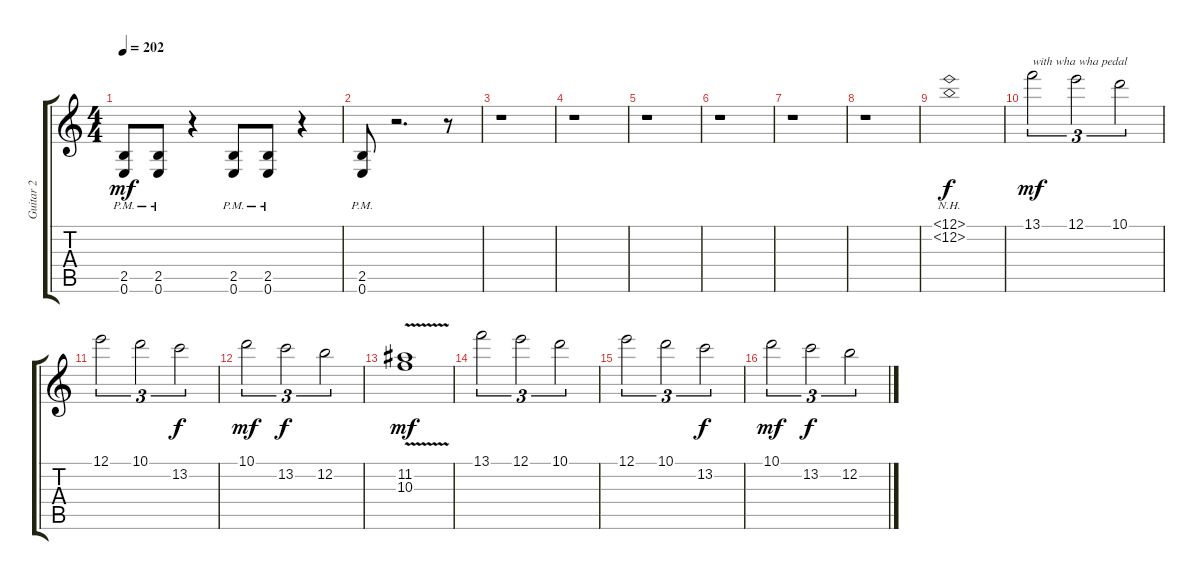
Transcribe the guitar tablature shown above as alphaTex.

\track ("Guitar 2" "Guitar 2") {instrument distortionguitar}
\staff {score tabs}
\tuning (E4 B3 G3 D3 A2 E2) {hide}
\ts (4 4)
\tempo 202
\clef g2
\ks c
(2.5{pm} 0.6{pm}).8{dy mf} (2.5{pm} 0.6{pm}).8 r.4 (2.5{pm} 0.6{pm}).8 (2.5{pm} 0.6{pm}).8 r.4 |
(2.5{pm} 0.6{pm}).8 r.2{d} r.8 |
r.1 |
r.1 |
r.1 |
r.1 |
r.1 |
r.1 |
(12.1{nh} 12.2{nh}).1{dy f} |
13.1.2{tu (3 2) txt "with wha wha pedal" dy mf} 12.1.2{tu (3 2)} 10.1.2{tu (3 2)} |
12.1.2{tu (3 2)} 10.1.2{tu (3 2)} 13.2.2{tu (3 2) dy f} |
10.1.2{tu (3 2) dy mf} 13.2.2{tu (3 2) dy f} 12.2.2{tu (3 2)} |
(11.2{v} 10.3{v}).1{dy mf} |
13.1.2{tu (3 2)} 12.1.2{tu (3 2)} 10.1.2{tu (3 2)} |
12.1.2{tu (3 2)} 10.1.2{tu (3 2)} 13.2.2{tu (3 2) dy f} |
10.1.2{tu (3 2) dy mf} 13.2.2{tu (3 2) dy f} 12.2.2{tu (3 2)}
